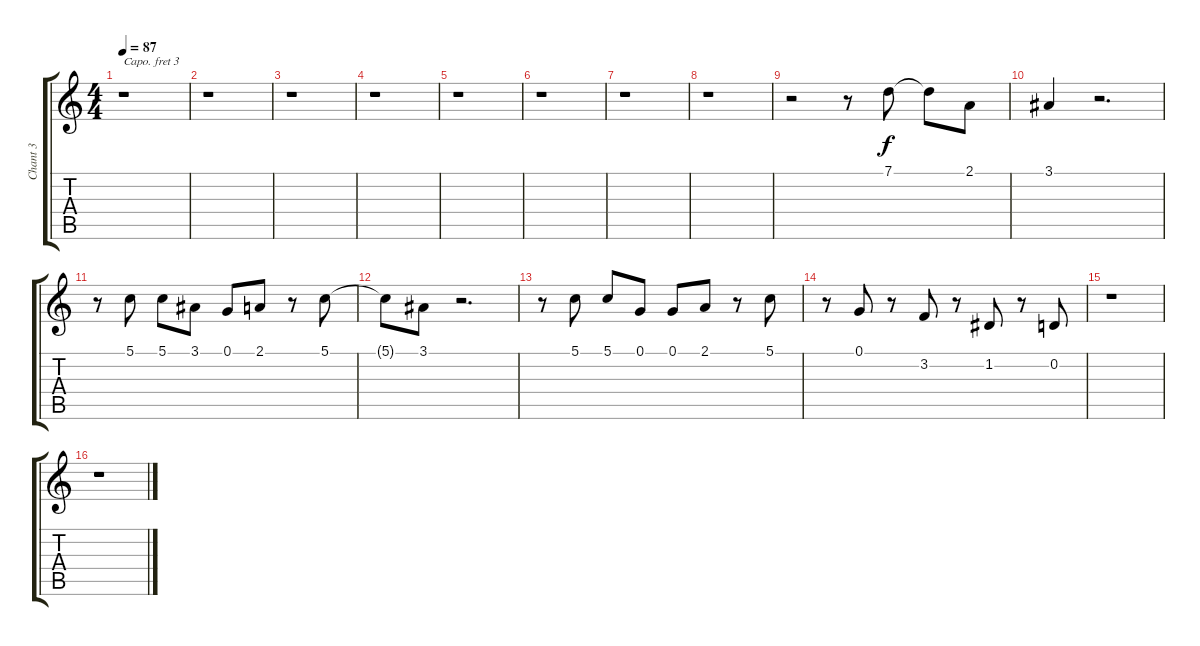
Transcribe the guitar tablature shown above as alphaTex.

\track ("Chant 3" "Chant 3") {instrument piccolo}
\staff {score tabs}
\capo 3
\tuning (E4 B3 G3 D3 A2 E2) {hide}
\ts (4 4)
\tempo 87
\clef g2
\ks c
r.1{dy f} |
r.1 |
r.1 |
r.1 |
r.1 |
r.1 |
r.1 |
r.1 |
r.2 r.8 7.1.8 7.1{t}.8 2.1.8 |
3.1.4 r.2{d} |
r.8 5.1.8 5.1.8 3.1.8 0.1.8 2.1.8 r.8 5.1.8 |
5.1{t}.8 3.1.8 r.2{d} |
r.8 5.1.8 5.1.8 0.1.8 0.1.8 2.1.8 r.8 5.1.8 |
r.8 0.1.8 r.8 3.2.8 r.8 1.2.8 r.8 0.2.8 |
r.1 |
r.1
